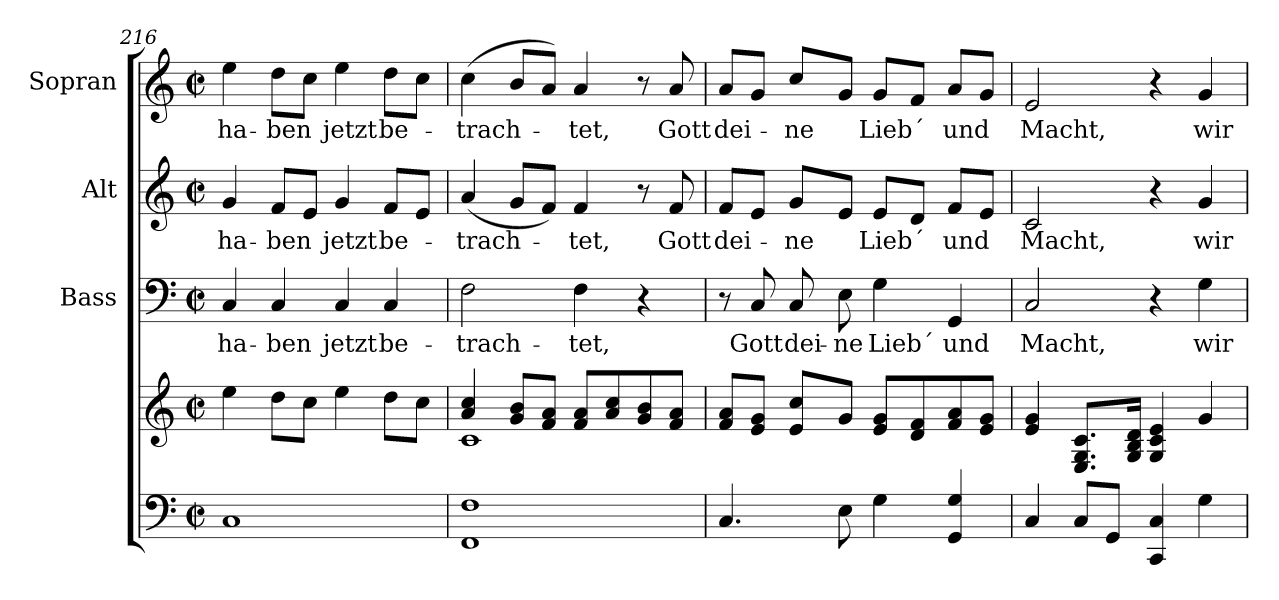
**kern	**kern	**kern	**text	**kern	**text	**kern	**text
*part4	*part4	*part3	*part3	*part2	*part2	*part1	*part1
*staff5	*staff4	*staff3	*staff3	*staff2	*staff2	*staff1	*staff1
*	*	*I"Bass	*	*I"Alt	*	*I"Sopran	*
*	*	*I'B.	*	*I'A.	*	*I'S.	*
!!LO:LB:g=z
*clefF4	*clefG2	*clefF4	*	*clefG2	*	*clefG2	*
*k[]	*k[]	*k[]	*	*k[]	*	*k[]	*
*C:	*C:	*C:	*	*C:	*	*C:	*
*M2/2	*M2/2	*M2/2	*	*M2/2	*	*M2/2	*
*met(c|)	*met(c|)	*met(c|)	*	*met(c|)	*	*met(c|)	*
=216	=216	=216	=216	=216	=216	=216	=216
!	!	!	!LO:LY:b	!	!LO:LY:b	!	!LO:LY:b
1C	4ee\	4C/	ha-	4g/	ha-	4ee\	ha-
!	!	!	!LO:LY:b	!	!LO:LY:b	!	!LO:LY:b
.	8dd\L	4C/	-ben	8f/L	-ben	8dd\L	-ben
.	8cc\J	.	.	8e/J	.	8cc\J	.
!	!	!	!LO:LY:b	!	!LO:LY:b	!	!LO:LY:b
.	4ee\	4C/	jetzt	4g/	jetzt	4ee\	jetzt
!	!	!	!LO:LY:b	!	!LO:LY:b	!	!LO:LY:b
.	8dd\L	4C/	be-	8f/L	be-	8dd\L	be-
.	8cc\J	.	.	8e/J	.	8cc\J	.
=217	=217	=217	=217	=217	=217	=217	=217
*	*^	*	*	*	*	*	*
!	!	!	!	!LO:LY:b	!	!LO:LY:b	!	!LO:LY:b
1FF 1F	4a/ 4cc/	1c	2F\	-trach-	(<4a/	-trach-	(>4cc\	-trach-
.	8g/ 8b/L	.	.	.	8g/L	.	8b/L	.
.	8f/ 8a/J	.	.	.	8f/J)	.	8a/J)	.
!	!	!	!	!LO:LY:b	!	!LO:LY:b	!	!LO:LY:b
.	8f/ 8a/L	.	4F\	-tet,	4f/	-tet,	4a/	-tet,
.	8a/ 8cc/	.	.	.	.	.	.	.
.	8g/ 8b/	.	4r	.	8r	.	8r	.
!	!	!	!	!	!	!LO:LY:b	!	!LO:LY:b
.	8f/ 8a/J	.	.	.	8f/	Gott	8a/	Gott
*	*v	*v	*	*	*	*	*	*
=218	=218	=218	=218	=218	=218	=218	=218
!	!	!	!	!	!LO:LY:b	!	!LO:LY:b
4.C/	8f/ 8a/L	8r	.	8f/L	dei-	8a/L	dei-
!	!	!	!LO:LY:b	!	!	!	!
.	8e/ 8g/J	8C/	Gott	8e/J	.	8g/J	.
!	!	!	!LO:LY:b	!	!LO:LY:b	!	!LO:LY:b
.	8e/ 8cc/L	8C/	dei-	8g/L	-ne	8cc/L	-ne
!	!	!	!LO:LY:b	!	!	!	!
8E\	8g/J	8E\	-ne	8e/J	.	8g/J	.
!	!	!	!LO:LY:b	!	!LO:LY:b	!	!LO:LY:b
4G\	8e/ 8g/L	4G\	Lieb´	8e/L	Lieb´	8g/L	Lieb´
.	8d/ 8f/	.	.	8d/J	.	8f/J	.
!	!	!	!LO:LY:b	!	!LO:LY:b	!	!LO:LY:b
4GG/ 4G/	8f/ 8a/	4GG/	und	8f/L	und	8a/L	und
.	8e/ 8g/J	.	.	8e/J	.	8g/J	.
=219	=219	=219	=219	=219	=219	=219	=219
!	!	!	!LO:LY:b	!	!LO:LY:b	!	!LO:LY:b
4C/	4e/ 4g/	2C/	Macht,	2c/	Macht,	2e/	Macht,
8C/L	8.E/ 8.G/ 8.c/L	.	.	.	.	.	.
8GG/J	.	.	.	.	.	.	.
.	16G/ 16B/ 16d/Jk	.	.	.	.	.	.
4CC/ 4C/	4G/ 4c/ 4e/	4r	.	4r	.	4r	.
!	!	!	!LO:LY:b	!	!LO:LY:b	!	!LO:LY:b
4G\	4g/	4G\	wir	4g/	wir	4g/	wir
=	=	=	=	=	=	=	=
*-	*-	*-	*-	*-	*-	*-	*-
